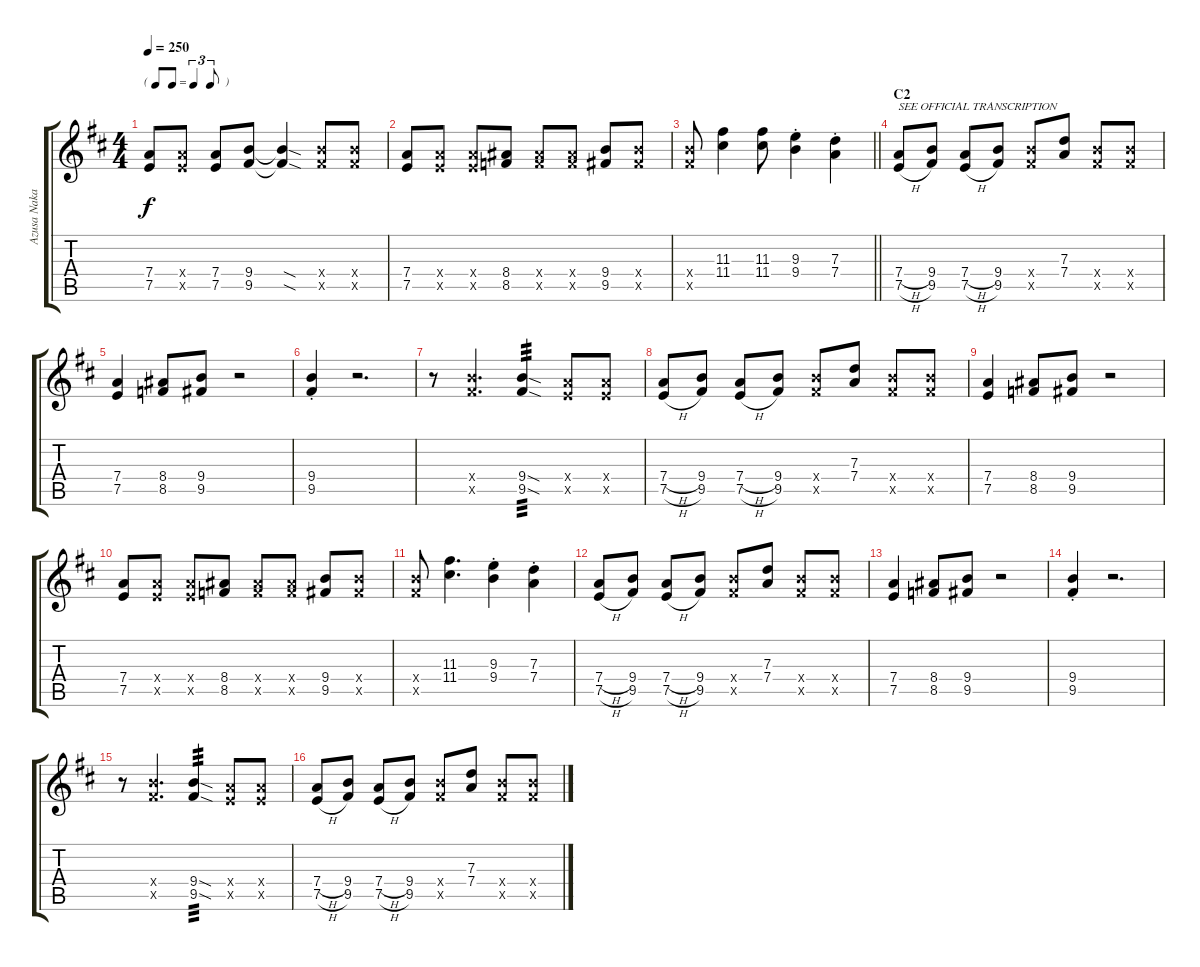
\track ("Azusa Nakano" "Azusa Naka") {instrument overdrivenguitar}
\staff {score tabs}
\tuning (E4 B3 G3 D3 A2 E2) {hide}
\ts (4 4)
\tf triplet8th
\tempo 250
\clef g2
\ks d
(7.4 7.5).8{dy f} (7.4{x} 7.5{x}).8 (7.4 7.5).8 (9.4 9.5).8 (9.4{sod t} 9.5{sod t}).4 (9.4{x} 9.5{x}).8 (9.4{x} 9.5{x}).8 |
(7.4 7.5).8 (7.4{x} 7.5{x}).8 (7.4{x} 7.5{x}).8 (8.4 8.5).8 (8.4{x} 8.5{x}).8 (8.4{x} 8.5{x}).8 (9.4 9.5).8 (9.4{x} 9.5{x}).8 |
\barLineRight lightlight
(9.4{x} 9.5{x}).8 (11.3 11.4).4 (11.3 11.4).8 (9.3{st} 9.4{st}).4 (7.3{st} 7.4{st}).4 |
\section ("" "C2")
(7.4{h} 7.5{h}).8{txt "SEE OFFICIAL TRANSCRIPTION"} (9.4 9.5).8 (7.4{h} 7.5{h}).8 (9.4 9.5).8 (9.4{x} 9.5{x}).8 (7.3 7.4).8 (9.4{x} 9.5{x}).8 (9.4{x} 9.5{x}).8 |
(7.4 7.5).4 (8.4 8.5).8 (9.4 9.5).8 r.2 |
(9.4{st} 9.5{st}).4 r.2{d} |
r.8 (9.4{x} 9.5{x}).4{d} (9.4{sod} 9.5{sod}).4{tp 3} (7.4{x} 7.5{x}).8 (7.4{x} 7.5{x}).8 |
(7.4{h} 7.5{h}).8 (9.4 9.5).8 (7.4{h} 7.5{h}).8 (9.4 9.5).8 (9.4{x} 9.5{x}).8 (7.3 7.4).8 (9.4{x} 9.5{x}).8 (9.4{x} 9.5{x}).8 |
(7.4 7.5).4 (8.4 8.5).8 (9.4 9.5).8 r.2 |
(7.4 7.5).8 (7.4{x} 7.5{x}).8 (7.4{x} 7.5{x}).8 (8.4 8.5).8 (8.4{x} 8.5{x}).8 (8.4{x} 8.5{x}).8 (9.4 9.5).8 (9.4{x} 9.5{x}).8 |
(9.4{x} 9.5{x}).8 (11.3 11.4).4{d} (9.3{st} 9.4{st}).4 (7.3{st} 7.4{st}).4 |
(7.4{h} 7.5{h}).8 (9.4 9.5).8 (7.4{h} 7.5{h}).8 (9.4 9.5).8 (9.4{x} 9.5{x}).8 (7.3 7.4).8 (9.4{x} 9.5{x}).8 (9.4{x} 9.5{x}).8 |
(7.4 7.5).4 (8.4 8.5).8 (9.4 9.5).8 r.2 |
(9.4{st} 9.5{st}).4 r.2{d} |
r.8 (9.4{x} 9.5{x}).4{d} (9.4{sod} 9.5{sod}).4{tp 3} (7.4{x} 7.5{x}).8 (7.4{x} 7.5{x}).8 |
(7.4{h} 7.5{h}).8 (9.4 9.5).8 (7.4{h} 7.5{h}).8 (9.4 9.5).8 (9.4{x} 9.5{x}).8 (7.3 7.4).8 (9.4{x} 9.5{x}).8 (9.4{x} 9.5{x}).8
